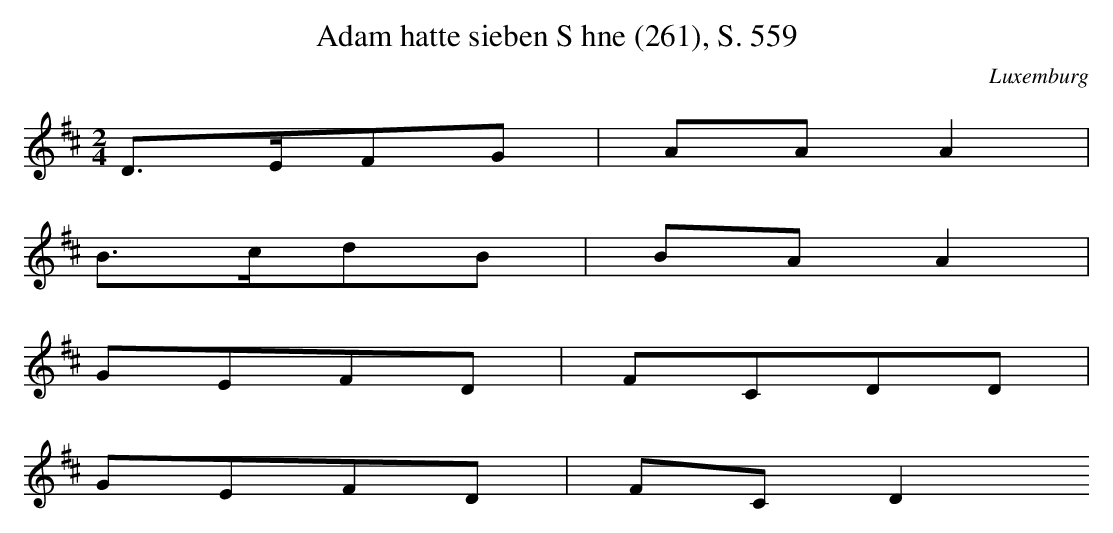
X:1
T: Adam hatte sieben Shne (261), S. 559
O: Luxemburg
M: 2/4
L: 1/16
K: D
D3EF2G2 | A2A2A4 |
B3cd2B2 | B2A2A4 |
G2E2F2D2 | F2C2D2D2 |
G2E2F2D2 | F2C2D4
